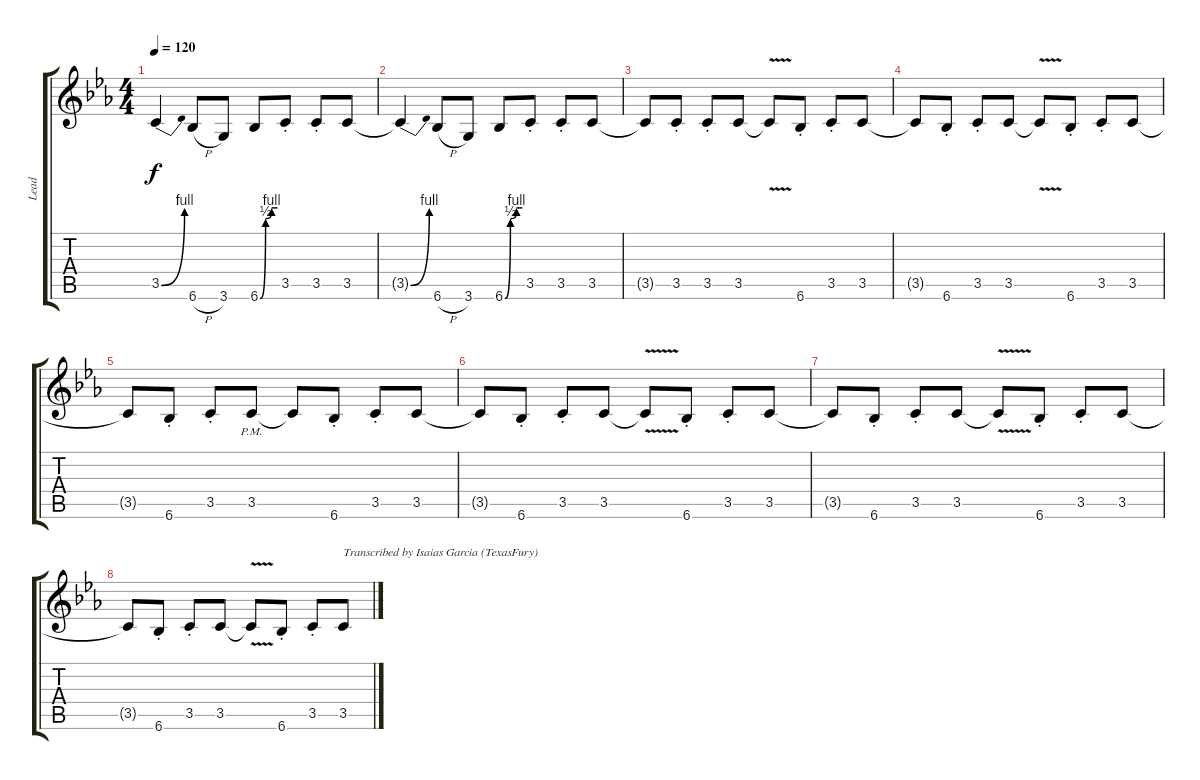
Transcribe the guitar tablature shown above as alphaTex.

\track ("Lead" "Lead") {instrument distortionguitar}
\staff {score tabs}
\tuning (E4 B3 G3 D3 A2 E2) {hide}
\ts (4 4)
\tempo 120
\clef g2
\ks cminor
3.5{be (bend 0 0 60 4) t}.4{dy f} 6.6{h}.8 3.6.8 6.6{be (custom 0 0 19 2 40 4 60 4)}.8 3.5{st}.8 3.5{st}.8 3.5.8 |
3.5{be (bend 0 0 60 4) t}.4 6.6{h}.8 3.6.8 6.6{be (custom 0 0 19 2 40 4 60 4)}.8 3.5{st}.8 3.5{st}.8 3.5.8 |
3.5{t}.8 3.5{st}.8 3.5{st}.8 3.5.8 3.5{v t}.8 6.6{st}.8 3.5{st}.8 3.5.8 |
3.5{t}.8 6.6{st}.8 3.5{st}.8 3.5.8 3.5{v t}.8 6.6{st}.8 3.5{st}.8 3.5.8 |
3.5{t}.8 6.6{st}.8 3.5{st}.8 3.5{pm}.8 3.5{t}.8 6.6{st}.8 3.5{st}.8 3.5.8 |
3.5{t}.8 6.6{st}.8 3.5{st}.8 3.5.8 3.5{v t}.8 6.6{st}.8 3.5{st}.8 3.5.8 |
3.5{t}.8 6.6{st}.8 3.5{st}.8 3.5.8 3.5{v t}.8 6.6{st}.8 3.5{st}.8 3.5.8 |
3.5{t}.8 6.6{st}.8 3.5{st}.8 3.5.8 3.5{v t}.8 6.6{st}.8 3.5{st}.8 3.5.8{txt "Transcribed by Isaias Garcia (TexasFury)"}
